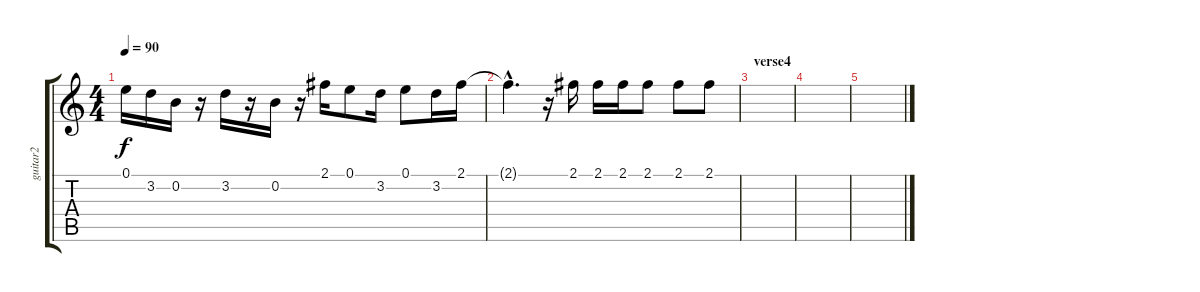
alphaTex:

\track ("guitar2" "guitar2") {instrument distortionguitar}
\staff {score tabs}
\tuning (E4 B3 G3 D3 A2 E2) {hide}
\ts (4 4)
\tempo 90
\clef g2
\ks c
0.1{t}.16{dy f} 3.2.16 0.2.16 r.16 3.2.16 r.16 0.2.16 r.16 2.1.16 0.1.8 3.2.16 0.1.8 3.2.16 2.1.16 |
2.1{hac t}.4{d} r.16 2.1.16 2.1.16 2.1.16 2.1.8 2.1.8 2.1.8 |
\section ("" "verse4")
|
|
\section ("" "")
